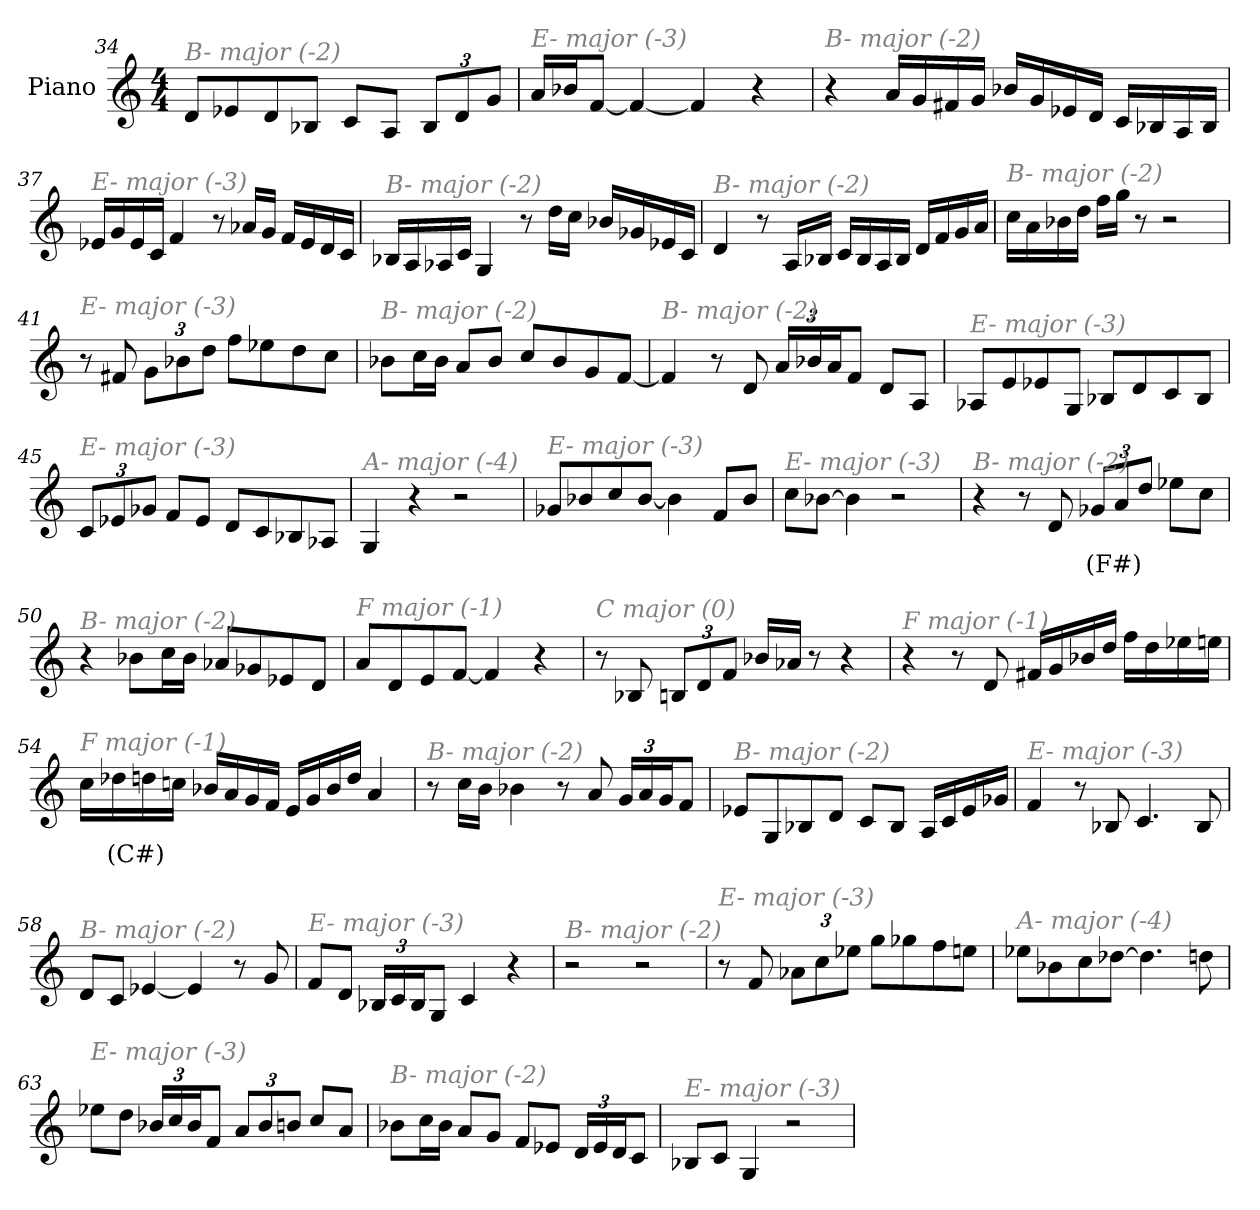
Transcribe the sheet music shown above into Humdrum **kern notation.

**kern	**text
*part1	*part1
*staff1	*staff1
*I"Piano	*
*I'Pno	*
*clefG2	*
*k[]	*
*M4/4	*
=34	=34
!LO:TX:i:color=#808080:t=B- major (-2)	!
8d/L	.
8e-X/	.
8d/	.
8B-X/J	.
8c/L	.
8A/J	.
*Xbrackettup	*
12B-/L	.
12d/	.
12g/J	.
=35	=35
!LO:TX:i:color=#808080:t=E- major (-3)	!
16a/LL	.
16b-X/J	.
[8f/J	.
4f/_	.
4f/]	.
4r	.
!!LO:LB:g=z
=36	=36
!LO:TX:i:color=#808080:t=B- major (-2)	!
4r	.
16a/LL	.
16g/	.
16f#X/	.
16g/JJ	.
16b-X/LL	.
16g/	.
16e-X/	.
16d/JJ	.
16c/LL	.
16B-X/	.
16A/	.
16B-/JJ	.
=37	=37
!LO:TX:i:color=#808080:t=E- major (-3)	!
16e-X/LL	.
16g/	.
16e-/	.
16c/JJ	.
4f/	.
8r	.
16a-X/LL	.
16g/JJ	.
16f/LL	.
16e-/	.
16d/	.
16c/JJ	.
=38	=38
!LO:TX:i:color=#808080:t=B- major (-2)	!
16B-X/LL	.
16A/	.
16A-X/	.
16c/JJ	.
4G/	.
8r	.
16dd\LL	.
16cc\JJ	.
16b-X/LL	.
16g-X/	.
16e-X/	.
16c/JJ	.
!!LO:LB:g=z
=39	=39
!LO:TX:i:color=#808080:t=B- major (-2)	!
4d/	.
8r	.
16A/LL	.
16B-X/JJ	.
16c/LL	.
16B-/	.
16A/	.
16B-/JJ	.
16d/LL	.
16f/	.
16g/	.
16a/JJ	.
=40	=40
!LO:TX:i:color=#808080:t=B- major (-2)	!
16cc\LL	.
16a\	.
16b-X\	.
16dd\JJ	.
16ff\LL	.
16gg\JJ	.
8r	.
2r	.
=41	=41
!LO:TX:i:color=#808080:t=E- major (-3)	!
8r	.
8f#X/	.
12g\L	.
12b-X\	.
12dd\J	.
8ff\L	.
8ee-X\	.
8dd\	.
8cc\J	.
!!LO:PB:g=z
=42	=42
!LO:TX:i:color=#808080:t=B- major (-2)	!
8b-X\L	.
16cc\L	.
16b-\JJ	.
8a/L	.
8b-/J	.
8cc/L	.
8b-/	.
8g/	.
[8f/J	.
=43	=43
!LO:TX:i:color=#808080:t=B- major (-2)	!
4f/]	.
8r	.
8d/	.
24a/LL	.
24b-X/	.
24a/J	.
8f/J	.
8d/L	.
8A/J	.
=44	=44
!LO:TX:i:color=#808080:t=E- major (-3)	!
8A-X/L	.
8e/	.
8e-X/	.
8G/J	.
8B-X/L	.
8d/	.
8c/	.
8B-/J	.
=45	=45
!LO:TX:i:color=#808080:t=E- major (-3)	!
12c/L	.
12e-X/	.
12g-X/J	.
8f/L	.
8e-/J	.
8d/L	.
8c/	.
8B-X/	.
8A-X/J	.
!!LO:LB:g=z
=46	=46
!LO:TX:i:color=#808080:t=A- major (-4)	!
4G/	.
4r	.
2r	.
=47	=47
!LO:TX:i:color=#808080:t=E- major (-3)	!
8g-X/L	.
8b-X/	.
8cc/	.
[8b-/J	.
4b-\]	.
8f/L	.
8b-/J	.
=48	=48
!LO:TX:i:color=#808080:t=E- major (-3)	!
8cc\L	.
[8b-X\J	.
4b-\]	.
2r	.
!!LO:LB:g=z
=49	=49
!LO:TX:i:color=#808080:t=B- major (-2)	!
4r	.
8r	.
8d/	.
12g-Xi/L	(F#)
12a/	.
12dd/J	.
8ee-X\L	.
8cc\J	.
=50	=50
!LO:TX:i:color=#808080:t=B- major (-2)	!
4r	.
8b-X\L	.
16cc\L	.
16b-\JJ	.
8a-X/L	.
8g-X/	.
8e-X/	.
8d/J	.
=51	=51
!LO:TX:i:color=#808080:t=F major (-1)	!
8a/L	.
8d/	.
8e/	.
[8f/J	.
4f/]	.
4r	.
=52	=52
!LO:TX:i:color=#808080:t=C major (0)	!
8r	.
8B-X/	.
12Bn/L	.
12d/	.
12f/J	.
16b-X/LL	.
16a-X/JJ	.
8r	.
4r	.
!!LO:LB:g=z
=53	=53
!LO:TX:i:color=#808080:t=F major (-1)	!
4r	.
8r	.
8d/	.
16f#X/LL	.
16g/	.
16b-X/	.
16dd/JJ	.
16ff\LL	.
16dd\	.
16ee-X\	.
16een\JJ	.
=54	=54
!LO:TX:i:color=#808080:t=F major (-1)	!
16cc\LL	.
16dd-Xi\	(C#)
16dd\	.
16ccn\JJ	.
16b-X/LL	.
16a/	.
16g/	.
16f/JJ	.
16e/LL	.
16g/	.
16b-/	.
16dd/JJ	.
4a/	.
=55	=55
!LO:TX:i:color=#808080:t=B- major (-2)	!
8r	.
16cc\LL	.
16b\JJ	.
4b-X\	.
8r	.
8a/	.
24g/LL	.
24a/	.
24g/J	.
8f/J	.
!!LO:LB:g=z
=56	=56
!LO:TX:i:color=#808080:t=B- major (-2)	!
8e-X/L	.
8G/	.
8B-X/	.
8d/J	.
8c/L	.
8B-/J	.
16A/LL	.
16c/	.
16e-/	.
16g-X/JJ	.
=57	=57
!LO:TX:i:color=#808080:t=E- major (-3)	!
4f/	.
8r	.
8B-X/	.
4.c/	.
8B-/	.
=58	=58
!LO:TX:i:color=#808080:t=B- major (-2)	!
8d/L	.
8c/J	.
[4e-X/	.
4e-/]	.
8r	.
8g/	.
=59	=59
!LO:TX:i:color=#808080:t=E- major (-3)	!
8f/L	.
8d/J	.
24B-X/LL	.
24c/	.
24B-/J	.
8G/J	.
4c/	.
4r	.
!!LO:LB:g=z
=60	=60
!LO:TX:i:color=#808080:t=B- major (-2)	!
2r	.
2r	.
=61	=61
!LO:TX:i:color=#808080:t=E- major (-3)	!
8r	.
8f/	.
12a-X\L	.
12cc\	.
12ee-X\J	.
8gg\L	.
8gg-X\	.
8ff\	.
8een\J	.
=62	=62
!LO:TX:i:color=#808080:t=A- major (-4)	!
8ee-X\L	.
8b-X\	.
8cc\	.
[8dd-X\J	.
4.dd-\]	.
8ddn\	.
=63	=63
!LO:TX:i:color=#808080:t=E- major (-3)	!
8ee-X\L	.
8dd\J	.
24b-X/LL	.
24cc/	.
24b-/J	.
8f/J	.
12a/L	.
12b-/	.
12bn/J	.
8cc/L	.
8a/J	.
!!LO:LB:g=z
=64	=64
!LO:TX:i:color=#808080:t=B- major (-2)	!
8b-X\L	.
16cc\L	.
16b-\JJ	.
8a/L	.
8g/J	.
8f/L	.
8e-X/J	.
24d/LL	.
24e-/	.
24d/J	.
8c/J	.
=65	=65
!LO:TX:i:color=#808080:t=E- major (-3)	!
8B-X/L	.
8c/J	.
4G/	.
2r	.
=	=
*-	*-
